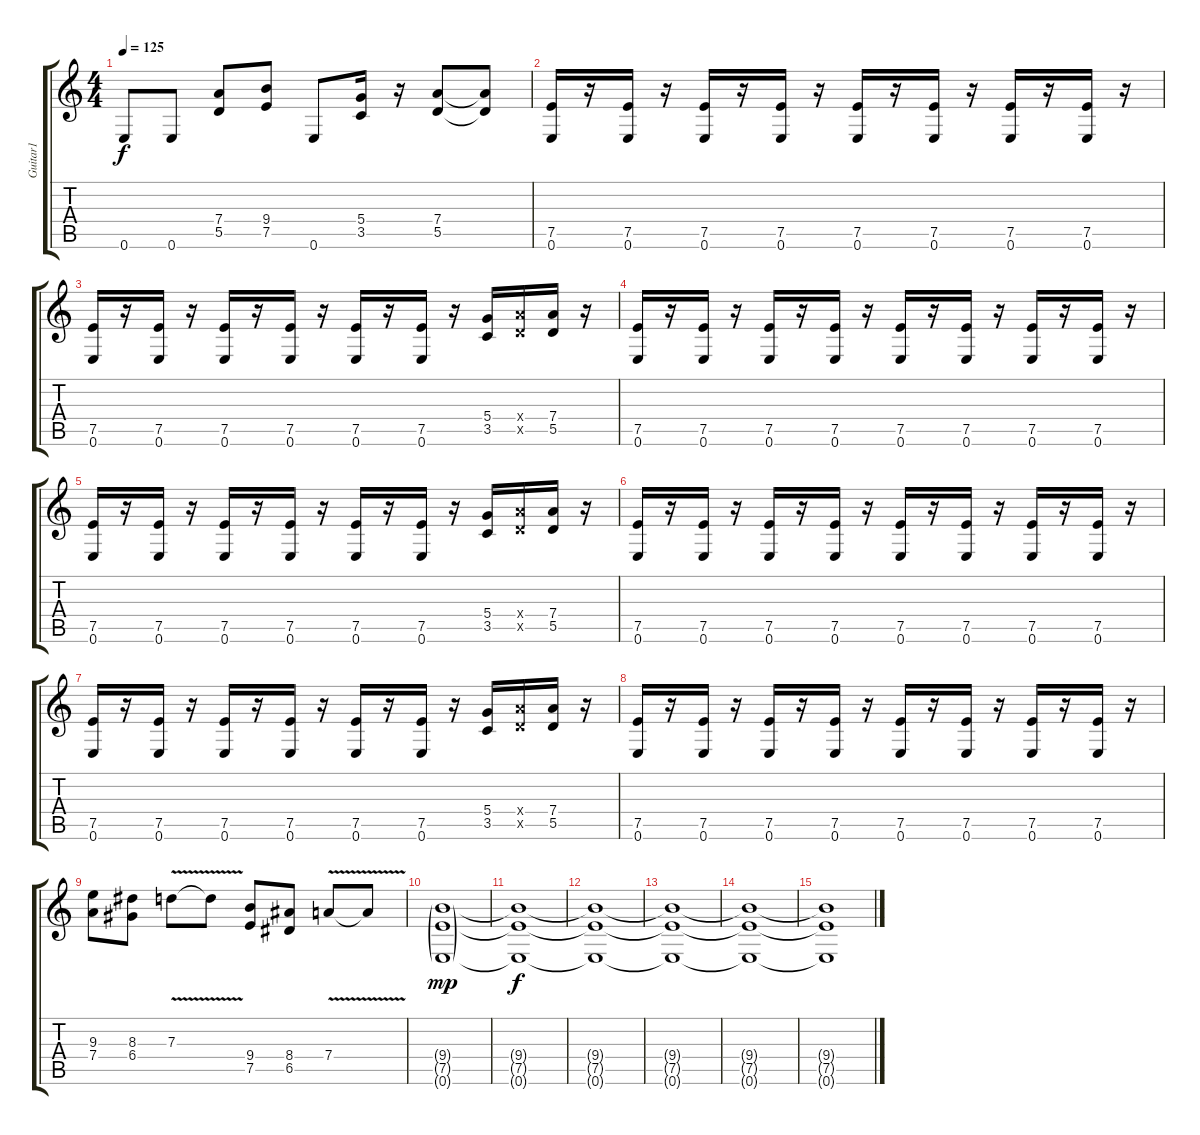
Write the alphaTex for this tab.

\track ("Guitar1" "Guitar1") {instrument distortionguitar}
\staff {score tabs}
\tuning (E4 B3 G3 D3 A2 E2) {hide}
\ts (4 4)
\tempo 125
\clef g2
\ks c
0.6.8{dy f} 0.6.8 (7.4 5.5).8 (9.4 7.5).8 0.6.8 (5.4 3.5).16 r.16 (7.4 5.5).8 (7.4{t} 5.5{t}).8 |
(7.5 0.6).16 r.16 (7.5 0.6).16 r.16 (7.5 0.6).16 r.16 (7.5 0.6).16 r.16 (7.5 0.6).16 r.16 (7.5 0.6).16 r.16 (7.5 0.6).16 r.16 (7.5 0.6).16 r.16 |
(7.5 0.6).16 r.16 (7.5 0.6).16 r.16 (7.5 0.6).16 r.16 (7.5 0.6).16 r.16 (7.5 0.6).16 r.16 (7.5 0.6).16 r.16 (5.4 3.5).16 (0.4{x} 12.5{x}).16 (7.4 5.5).16 r.16 |
(7.5 0.6).16 r.16 (7.5 0.6).16 r.16 (7.5 0.6).16 r.16 (7.5 0.6).16 r.16 (7.5 0.6).16 r.16 (7.5 0.6).16 r.16 (7.5 0.6).16 r.16 (7.5 0.6).16 r.16 |
(7.5 0.6).16 r.16 (7.5 0.6).16 r.16 (7.5 0.6).16 r.16 (7.5 0.6).16 r.16 (7.5 0.6).16 r.16 (7.5 0.6).16 r.16 (5.4 3.5).16 (0.4{x} 12.5{x}).16 (7.4 5.5).16 r.16 |
(7.5 0.6).16 r.16 (7.5 0.6).16 r.16 (7.5 0.6).16 r.16 (7.5 0.6).16 r.16 (7.5 0.6).16 r.16 (7.5 0.6).16 r.16 (7.5 0.6).16 r.16 (7.5 0.6).16 r.16 |
(7.5 0.6).16 r.16 (7.5 0.6).16 r.16 (7.5 0.6).16 r.16 (7.5 0.6).16 r.16 (7.5 0.6).16 r.16 (7.5 0.6).16 r.16 (5.4 3.5).16 (0.4{x} 12.5{x}).16 (7.4 5.5).16 r.16 |
(7.5 0.6).16 r.16 (7.5 0.6).16 r.16 (7.5 0.6).16 r.16 (7.5 0.6).16 r.16 (7.5 0.6).16 r.16 (7.5 0.6).16 r.16 (7.5 0.6).16 r.16 (7.5 0.6).16 r.16 |
(9.3 7.4).8 (8.3 6.4).8 7.3{v}.8 7.3{t}.8 (9.4 7.5).8 (8.4 6.5).8 7.4{v}.8 7.4{t}.8 |
(9.4{g} 7.5{g} 0.6{g}).1{dy mp} |
(9.4{t} 7.5{t} 0.6{t}).1{dy f} |
(9.4{t} 7.5{t} 0.6{t}).1 |
(9.4{t} 7.5{t} 0.6{t}).1 |
(9.4{t} 7.5{t} 0.6{t}).1 |
(9.4{t} 7.5{t} 0.6{t}).1
